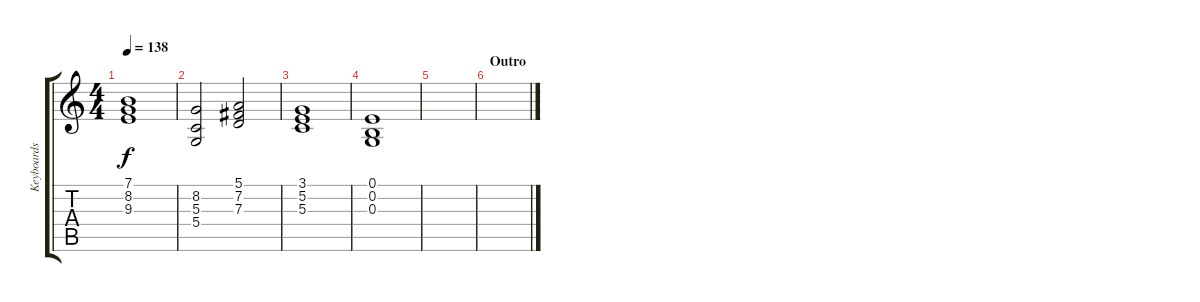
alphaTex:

\track ("Keyboards" "Keyboards") {instrument choiraahs}
\staff {score tabs}
\tuning (E4 B3 G3 D3 A2 E2) {hide}
\ts (4 4)
\tempo 138
\clef g2
\ks c
(7.1 8.2 9.3).1{dy f} |
(8.2 5.3 5.4).2 (5.1 7.2 7.3).2 |
(3.1 5.2 5.3).1 |
(0.1 0.2 0.3).1 |
|
\section ("" "Outro")
